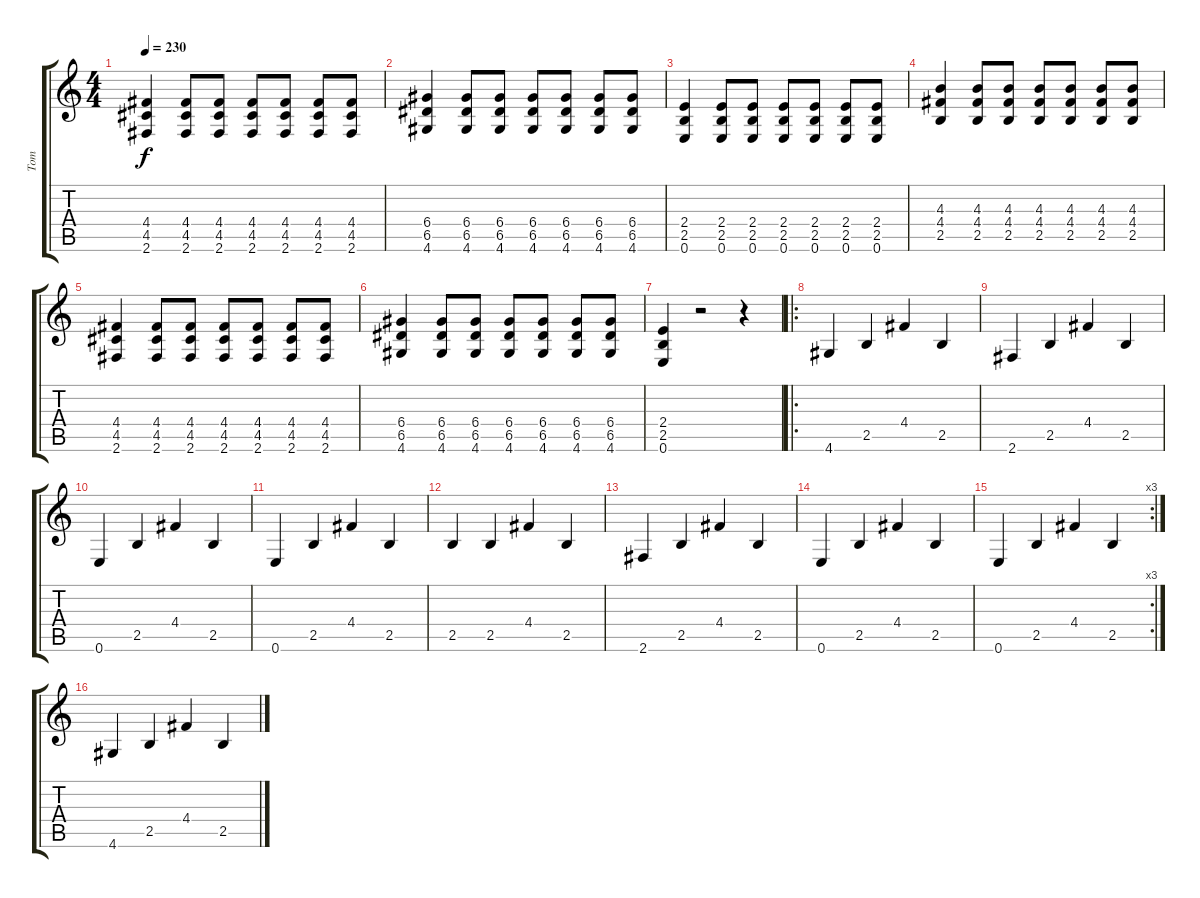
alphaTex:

\track ("Tom" "Tom") {instrument electricguitarclean}
\staff {score tabs}
\tuning (E4 B3 G3 D3 A2 E2) {hide}
\ts (4 4)
\tempo 230
\clef g2
\ks c
(4.4 4.5 2.6).4{dy f} (4.4 4.5 2.6).8 (4.4 4.5 2.6).8 (4.4 4.5 2.6).8 (4.4 4.5 2.6).8 (4.4 4.5 2.6).8 (4.4 4.5 2.6).8 |
(6.4 6.5 4.6).4 (6.4 6.5 4.6).8 (6.4 6.5 4.6).8 (6.4 6.5 4.6).8 (6.4 6.5 4.6).8 (6.4 6.5 4.6).8 (6.4 6.5 4.6).8 |
(2.4 2.5 0.6).4 (2.4 2.5 0.6).8 (2.4 2.5 0.6).8 (2.4 2.5 0.6).8 (2.4 2.5 0.6).8 (2.4 2.5 0.6).8 (2.4 2.5 0.6).8 |
(4.3 4.4 2.5).4 (4.3 4.4 2.5).8 (4.3 4.4 2.5).8 (4.3 4.4 2.5).8 (4.3 4.4 2.5).8 (4.3 4.4 2.5).8 (4.3 4.4 2.5).8 |
(4.4 4.5 2.6).4 (4.4 4.5 2.6).8 (4.4 4.5 2.6).8 (4.4 4.5 2.6).8 (4.4 4.5 2.6).8 (4.4 4.5 2.6).8 (4.4 4.5 2.6).8 |
(6.4 6.5 4.6).4 (6.4 6.5 4.6).8 (6.4 6.5 4.6).8 (6.4 6.5 4.6).8 (6.4 6.5 4.6).8 (6.4 6.5 4.6).8 (6.4 6.5 4.6).8 |
(2.4 2.5 0.6).4 r.2 r.4 |
\ro
4.6.4{instrument electricguitarclean} 2.5.4 4.4.4 2.5.4 |
2.6.4 2.5.4 4.4.4 2.5.4 |
0.6.4 2.5.4 4.4.4 2.5.4 |
0.6.4 2.5.4 4.4.4 2.5.4 |
2.5.4 2.5.4 4.4.4 2.5.4 |
2.6.4 2.5.4 4.4.4 2.5.4 |
0.6.4 2.5.4 4.4.4 2.5.4 |
\rc 3
0.6.4 2.5.4 4.4.4 2.5.4 |
4.6.4 2.5.4 4.4.4 2.5.4
